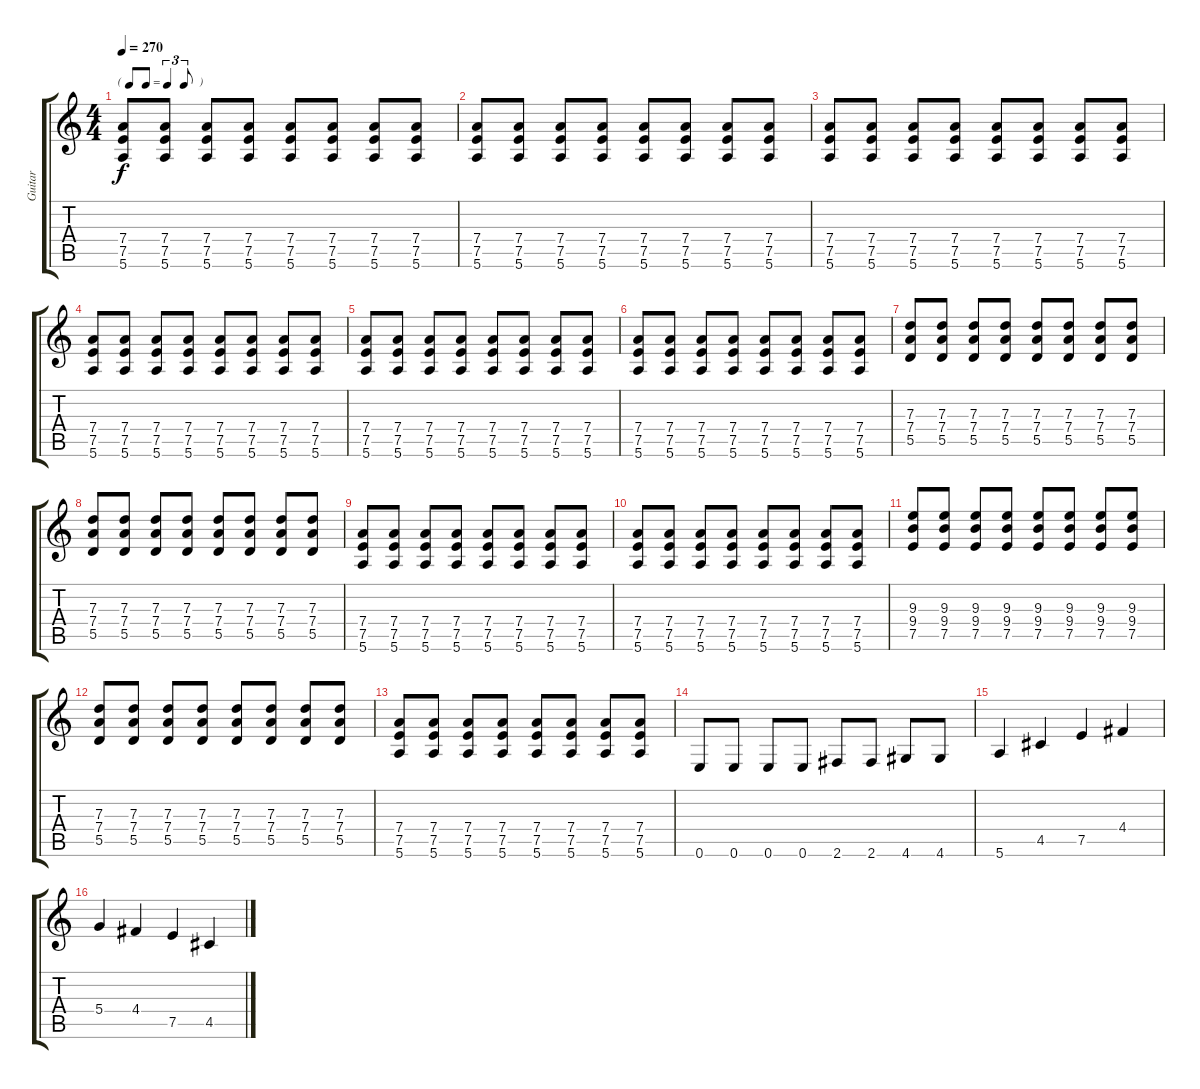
\track ("Guitar" "Guitar") {instrument electricguitarjazz}
\staff {score tabs}
\tuning (E4 B3 G3 D3 A2 E2) {hide}
\ts (4 4)
\tf triplet8th
\tempo 270
\clef g2
\ks c
(7.4 7.5 5.6).8{dy f} (7.4 7.5 5.6).8 (7.4 7.5 5.6).8 (7.4 7.5 5.6).8 (7.4 7.5 5.6).8 (7.4 7.5 5.6).8 (7.4 7.5 5.6).8 (7.4 7.5 5.6).8 |
(7.4 7.5 5.6).8 (7.4 7.5 5.6).8 (7.4 7.5 5.6).8 (7.4 7.5 5.6).8 (7.4 7.5 5.6).8 (7.4 7.5 5.6).8 (7.4 7.5 5.6).8 (7.4 7.5 5.6).8 |
(7.4 7.5 5.6).8 (7.4 7.5 5.6).8 (7.4 7.5 5.6).8 (7.4 7.5 5.6).8 (7.4 7.5 5.6).8 (7.4 7.5 5.6).8 (7.4 7.5 5.6).8 (7.4 7.5 5.6).8 |
(7.4 7.5 5.6).8 (7.4 7.5 5.6).8 (7.4 7.5 5.6).8 (7.4 7.5 5.6).8 (7.4 7.5 5.6).8 (7.4 7.5 5.6).8 (7.4 7.5 5.6).8 (7.4 7.5 5.6).8 |
(7.4 7.5 5.6).8 (7.4 7.5 5.6).8 (7.4 7.5 5.6).8 (7.4 7.5 5.6).8 (7.4 7.5 5.6).8 (7.4 7.5 5.6).8 (7.4 7.5 5.6).8 (7.4 7.5 5.6).8 |
(7.4 7.5 5.6).8 (7.4 7.5 5.6).8 (7.4 7.5 5.6).8 (7.4 7.5 5.6).8 (7.4 7.5 5.6).8 (7.4 7.5 5.6).8 (7.4 7.5 5.6).8 (7.4 7.5 5.6).8 |
(7.3 7.4 5.5).8 (7.3 7.4 5.5).8 (7.3 7.4 5.5).8 (7.3 7.4 5.5).8 (7.3 7.4 5.5).8 (7.3 7.4 5.5).8 (7.3 7.4 5.5).8 (7.3 7.4 5.5).8 |
(7.3 7.4 5.5).8 (7.3 7.4 5.5).8 (7.3 7.4 5.5).8 (7.3 7.4 5.5).8 (7.3 7.4 5.5).8 (7.3 7.4 5.5).8 (7.3 7.4 5.5).8 (7.3 7.4 5.5).8 |
(7.4 7.5 5.6).8 (7.4 7.5 5.6).8 (7.4 7.5 5.6).8 (7.4 7.5 5.6).8 (7.4 7.5 5.6).8 (7.4 7.5 5.6).8 (7.4 7.5 5.6).8 (7.4 7.5 5.6).8 |
(7.4 7.5 5.6).8 (7.4 7.5 5.6).8 (7.4 7.5 5.6).8 (7.4 7.5 5.6).8 (7.4 7.5 5.6).8 (7.4 7.5 5.6).8 (7.4 7.5 5.6).8 (7.4 7.5 5.6).8 |
(9.3 9.4 7.5).8 (9.3 9.4 7.5).8 (9.3 9.4 7.5).8 (9.3 9.4 7.5).8 (9.3 9.4 7.5).8 (9.3 9.4 7.5).8 (9.3 9.4 7.5).8 (9.3 9.4 7.5).8 |
(7.3 7.4 5.5).8 (7.3 7.4 5.5).8 (7.3 7.4 5.5).8 (7.3 7.4 5.5).8 (7.3 7.4 5.5).8 (7.3 7.4 5.5).8 (7.3 7.4 5.5).8 (7.3 7.4 5.5).8 |
(7.4 7.5 5.6).8 (7.4 7.5 5.6).8 (7.4 7.5 5.6).8 (7.4 7.5 5.6).8 (7.4 7.5 5.6).8 (7.4 7.5 5.6).8 (7.4 7.5 5.6).8 (7.4 7.5 5.6).8 |
0.6.8 0.6.8 0.6.8 0.6.8 2.6.8 2.6.8 4.6.8 4.6.8 |
5.6.4 4.5.4 7.5.4 4.4.4 |
5.4.4 4.4.4 7.5.4 4.5.4
